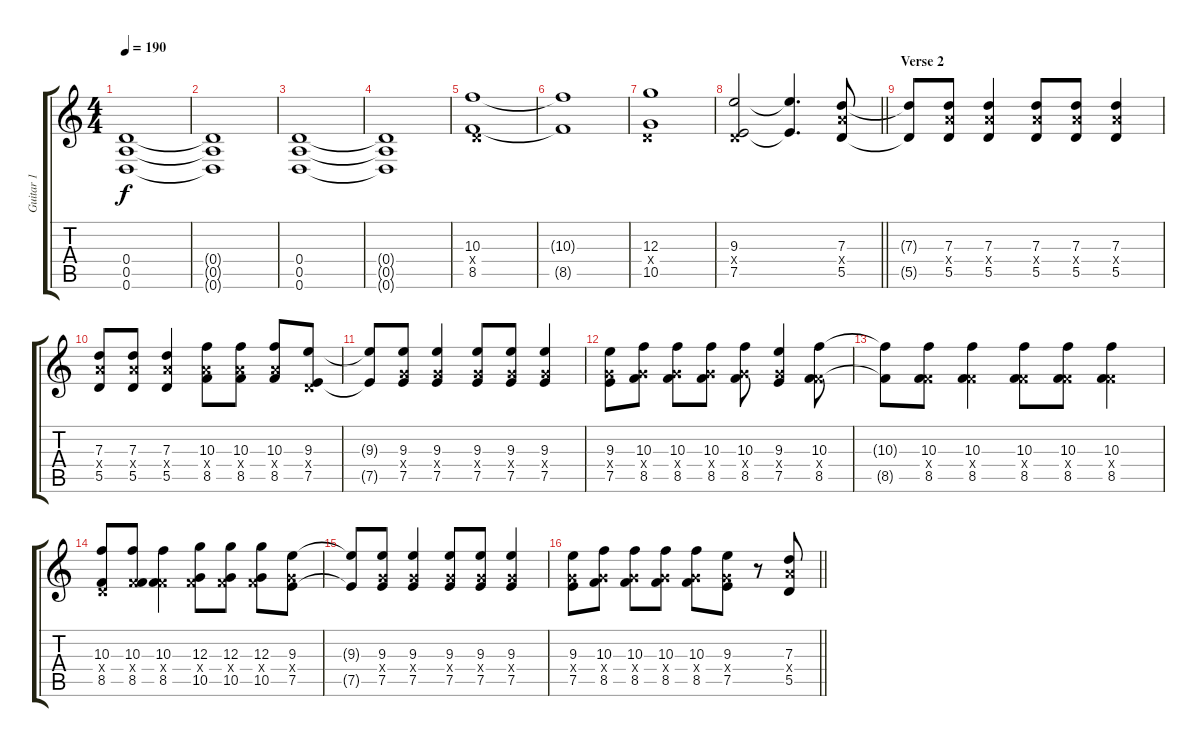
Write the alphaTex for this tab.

\track ("Guitar 1" "Guitar 1") {instrument distortionguitar}
\staff {score tabs}
\tuning (E4 B3 G3 D3 A2 D2) {hide}
\ts (4 4)
\section ("" "")
\tempo 190
\clef g2
\ks c
(0.4 0.5 0.6).1{dy f} |
(0.4{t} 0.5{t} 0.6{t}).1 |
(0.4 0.5 0.6).1 |
(0.4{t} 0.5{t} 0.6{t}).1 |
(10.3 0.4{x} 8.5).1 |
(10.3{t} 8.5{t}).1 |
(12.3 0.4{x} 10.5).1 |
\barLineRight lightlight
(9.3 0.4{x} 7.5).2 (9.3{t} 7.5{t}).4{d} (7.3 7.4{x} 5.5).8 |
\section ("" "Verse 2")
(7.3{t} 5.5{t}).8 (7.3 7.4{x} 5.5).8 (7.3 7.4{x} 5.5).4 (7.3 7.4{x} 5.5).8 (7.3 7.4{x} 5.5).8 (7.3 7.4{x} 5.5).4 |
(7.3 7.4{x} 5.5).8 (7.3 7.4{x} 5.5).8 (7.3 7.4{x} 5.5).4 (10.3 7.4{x} 8.5).8 (10.3 7.4{x} 8.5).8 (10.3 7.4{x} 8.5).8 (9.3 0.4{x} 7.5).8 |
(9.3{t} 7.5{t}).8 (9.3 5.4{x} 7.5).8 (9.3 5.4{x} 7.5).4 (9.3 5.4{x} 7.5).8 (9.3 5.4{x} 7.5).8 (9.3 5.4{x} 7.5).4 |
(9.3 5.4{x} 7.5).8 (10.3 5.4{x} 8.5).8 (10.3 5.4{x} 8.5).8 (10.3 5.4{x} 8.5).8 (10.3 5.4{x} 8.5).8 (9.3 5.4{x} 7.5).4 (10.3 3.4{x} 8.5).8 |
(10.3{t} 8.5{t}).8 (10.3 3.4{x} 8.5).8 (10.3 3.4{x} 8.5).4 (10.3 3.4{x} 8.5).8 (10.3 3.4{x} 8.5).8 (10.3 3.4{x} 8.5).4 |
(10.3 0.4{x} 8.5).8 (10.3 3.4{x} 8.5).8 (10.3 3.4{x} 8.5).4 (12.3 3.4{x} 10.5).8 (12.3 3.4{x} 10.5).8 (12.3 3.4{x} 10.5).8 (9.3 5.4{x} 7.5).8 |
(9.3{t} 7.5{t}).8 (9.3 5.4{x} 7.5).8 (9.3 5.4{x} 7.5).4 (9.3 5.4{x} 7.5).8 (9.3 5.4{x} 7.5).8 (9.3 5.4{x} 7.5).4 |
\barLineRight lightlight
(9.3 5.4{x} 7.5).8 (10.3 5.4{x} 8.5).8 (10.3 5.4{x} 8.5).8 (10.3 5.4{x} 8.5).8 (10.3 5.4{x} 8.5).8 (9.3 5.4{x} 7.5).8 r.8 (7.3 7.4{x} 5.5).8
